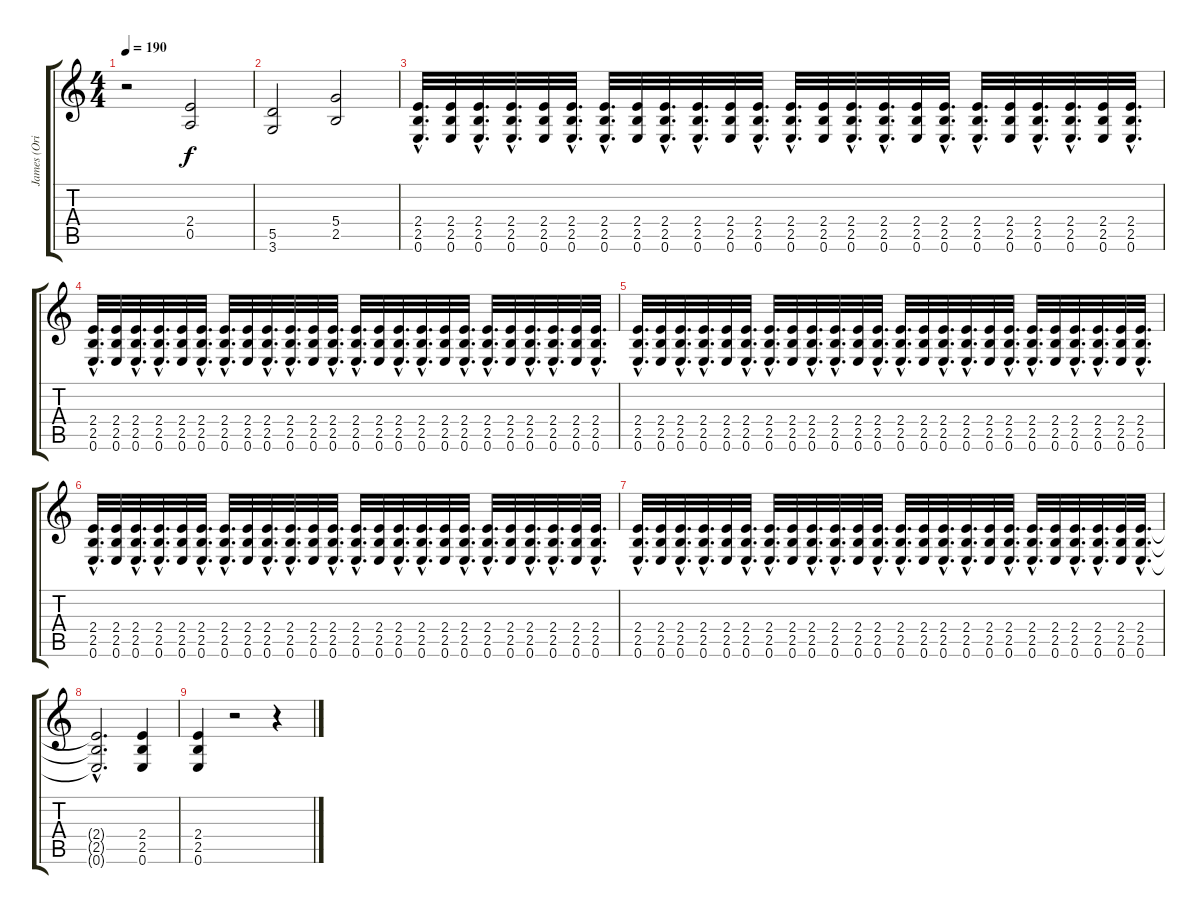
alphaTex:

\track ("James (Original track) MUTE THIS!!!" "James (Ori") {instrument distortionguitar}
\staff {score tabs}
\tuning (E4 B3 G3 D3 A2 E2) {hide}
\ts (4 4)
\tempo 190
\clef g2
\ks c
r.2{dy f} (2.4 0.5).2 |
(5.5 3.6).2 (5.4 2.5).2 |
(2.4{hac} 2.5{hac} 0.6{hac}).32{d} (2.4 2.5 0.6).32 (2.4{hac} 2.5{hac} 0.6{hac}).32{d} (2.4{hac} 2.5{hac} 0.6{hac}).32{d} (2.4 2.5 0.6).32 (2.4{hac} 2.5{hac} 0.6{hac}).32{d} (2.4{hac} 2.5{hac} 0.6{hac}).32{d} (2.4 2.5 0.6).32 (2.4{hac} 2.5{hac} 0.6{hac}).32{d} (2.4{hac} 2.5{hac} 0.6{hac}).32{d} (2.4 2.5 0.6).32 (2.4{hac} 2.5{hac} 0.6{hac}).32{d} (2.4{hac} 2.5{hac} 0.6{hac}).32{d} (2.4 2.5 0.6).32 (2.4{hac} 2.5{hac} 0.6{hac}).32{d} (2.4{hac} 2.5{hac} 0.6{hac}).32{d} (2.4 2.5 0.6).32 (2.4{hac} 2.5{hac} 0.6{hac}).32{d} (2.4{hac} 2.5{hac} 0.6{hac}).32{d} (2.4 2.5 0.6).32 (2.4{hac} 2.5{hac} 0.6{hac}).32{d} (2.4{hac} 2.5{hac} 0.6{hac}).32{d} (2.4 2.5 0.6).32 (2.4{hac} 2.5{hac} 0.6{hac}).32{d} |
(2.4{hac} 2.5{hac} 0.6{hac}).32{d} (2.4 2.5 0.6).32 (2.4{hac} 2.5{hac} 0.6{hac}).32{d} (2.4{hac} 2.5{hac} 0.6{hac}).32{d} (2.4 2.5 0.6).32 (2.4{hac} 2.5{hac} 0.6{hac}).32{d} (2.4{hac} 2.5{hac} 0.6{hac}).32{d} (2.4 2.5 0.6).32 (2.4{hac} 2.5{hac} 0.6{hac}).32{d} (2.4{hac} 2.5{hac} 0.6{hac}).32{d} (2.4 2.5 0.6).32 (2.4{hac} 2.5{hac} 0.6{hac}).32{d} (2.4{hac} 2.5{hac} 0.6{hac}).32{d} (2.4 2.5 0.6).32 (2.4{hac} 2.5{hac} 0.6{hac}).32{d} (2.4{hac} 2.5{hac} 0.6{hac}).32{d} (2.4 2.5 0.6).32 (2.4{hac} 2.5{hac} 0.6{hac}).32{d} (2.4{hac} 2.5{hac} 0.6{hac}).32{d} (2.4 2.5 0.6).32 (2.4{hac} 2.5{hac} 0.6{hac}).32{d} (2.4{hac} 2.5{hac} 0.6{hac}).32{d} (2.4 2.5 0.6).32 (2.4{hac} 2.5{hac} 0.6{hac}).32{d} |
(2.4{hac} 2.5{hac} 0.6{hac}).32{d} (2.4 2.5 0.6).32 (2.4{hac} 2.5{hac} 0.6{hac}).32{d} (2.4{hac} 2.5{hac} 0.6{hac}).32{d} (2.4 2.5 0.6).32 (2.4{hac} 2.5{hac} 0.6{hac}).32{d} (2.4{hac} 2.5{hac} 0.6{hac}).32{d} (2.4 2.5 0.6).32 (2.4{hac} 2.5{hac} 0.6{hac}).32{d} (2.4{hac} 2.5{hac} 0.6{hac}).32{d} (2.4 2.5 0.6).32 (2.4{hac} 2.5{hac} 0.6{hac}).32{d} (2.4{hac} 2.5{hac} 0.6{hac}).32{d} (2.4 2.5 0.6).32 (2.4{hac} 2.5{hac} 0.6{hac}).32{d} (2.4{hac} 2.5{hac} 0.6{hac}).32{d} (2.4 2.5 0.6).32 (2.4{hac} 2.5{hac} 0.6{hac}).32{d} (2.4{hac} 2.5{hac} 0.6{hac}).32{d} (2.4 2.5 0.6).32 (2.4{hac} 2.5{hac} 0.6{hac}).32{d} (2.4{hac} 2.5{hac} 0.6{hac}).32{d} (2.4 2.5 0.6).32 (2.4{hac} 2.5{hac} 0.6{hac}).32{d} |
(2.4{hac} 2.5{hac} 0.6{hac}).32{d} (2.4 2.5 0.6).32 (2.4{hac} 2.5{hac} 0.6{hac}).32{d} (2.4{hac} 2.5{hac} 0.6{hac}).32{d} (2.4 2.5 0.6).32 (2.4{hac} 2.5{hac} 0.6{hac}).32{d} (2.4{hac} 2.5{hac} 0.6{hac}).32{d} (2.4 2.5 0.6).32 (2.4{hac} 2.5{hac} 0.6{hac}).32{d} (2.4{hac} 2.5{hac} 0.6{hac}).32{d} (2.4 2.5 0.6).32 (2.4{hac} 2.5{hac} 0.6{hac}).32{d} (2.4{hac} 2.5{hac} 0.6{hac}).32{d} (2.4 2.5 0.6).32 (2.4{hac} 2.5{hac} 0.6{hac}).32{d} (2.4{hac} 2.5{hac} 0.6{hac}).32{d} (2.4 2.5 0.6).32 (2.4{hac} 2.5{hac} 0.6{hac}).32{d} (2.4{hac} 2.5{hac} 0.6{hac}).32{d} (2.4 2.5 0.6).32 (2.4{hac} 2.5{hac} 0.6{hac}).32{d} (2.4{hac} 2.5{hac} 0.6{hac}).32{d} (2.4 2.5 0.6).32 (2.4{hac} 2.5{hac} 0.6{hac}).32{d} |
(2.4{hac} 2.5{hac} 0.6{hac}).32{d} (2.4 2.5 0.6).32 (2.4{hac} 2.5{hac} 0.6{hac}).32{d} (2.4{hac} 2.5{hac} 0.6{hac}).32{d} (2.4 2.5 0.6).32 (2.4{hac} 2.5{hac} 0.6{hac}).32{d} (2.4{hac} 2.5{hac} 0.6{hac}).32{d} (2.4 2.5 0.6).32 (2.4{hac} 2.5{hac} 0.6{hac}).32{d} (2.4{hac} 2.5{hac} 0.6{hac}).32{d} (2.4 2.5 0.6).32 (2.4{hac} 2.5{hac} 0.6{hac}).32{d} (2.4{hac} 2.5{hac} 0.6{hac}).32{d} (2.4 2.5 0.6).32 (2.4{hac} 2.5{hac} 0.6{hac}).32{d} (2.4{hac} 2.5{hac} 0.6{hac}).32{d} (2.4 2.5 0.6).32 (2.4{hac} 2.5{hac} 0.6{hac}).32{d} (2.4{hac} 2.5{hac} 0.6{hac}).32{d} (2.4 2.5 0.6).32 (2.4{hac} 2.5{hac} 0.6{hac}).32{d} (2.4{hac} 2.5{hac} 0.6{hac}).32{d} (2.4 2.5 0.6).32 (2.4{hac} 2.5{hac} 0.6{hac}).32{d} |
(2.4{hac t} 2.5{hac t} 0.6{hac t}).2{d} (2.4 2.5 0.6).4 |
(2.4 2.5 0.6).4 r.2 r.4
